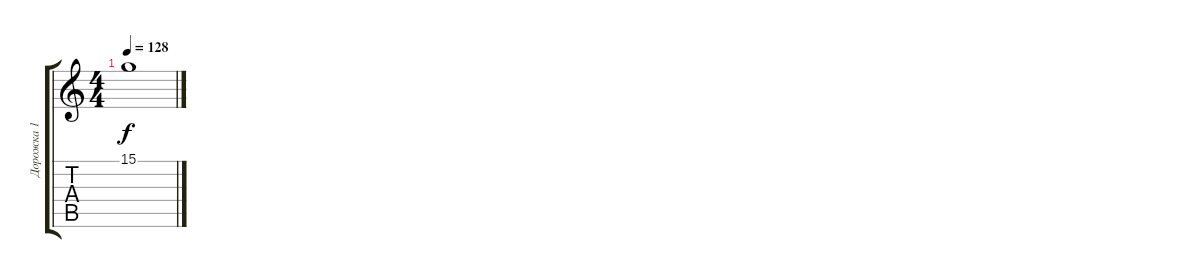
\track ("Дорожка 1" "Дорожка 1") {instrument lead2sawtooth}
\staff {score tabs}
\tuning (E4 B3 G3 D3 A2 E2) {hide}
\ts (4 4)
\tempo 128
\clef g2
\ks c
15.1.1{dy f}
